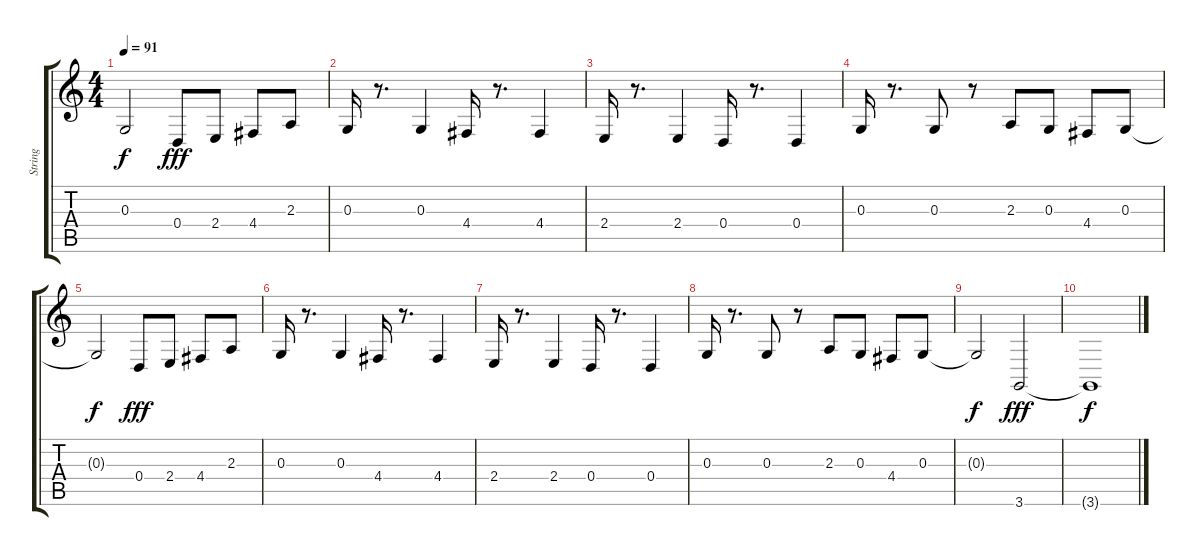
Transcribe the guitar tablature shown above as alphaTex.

\track ("String" "String") {instrument stringensemble1}
\staff {score tabs}
\tuning (E4 B3 G3 D3 A2 E2) {hide}
\ts (4 4)
\tempo 91
\clef g2
\ks c
0.3{t}.2{dy f} 0.4.8{dy fff} 2.4.8 4.4.8 2.3.8 |
0.3.16 r.8{d} 0.3.4 4.4.16 r.8{d} 4.4.4 |
2.4.16 r.8{d} 2.4.4 0.4.16 r.8{d} 0.4.4 |
0.3.16 r.8{d} 0.3.8 r.8 2.3.8 0.3.8 4.4.8 0.3.8 |
0.3{t}.2{dy f} 0.4.8{dy fff} 2.4.8 4.4.8 2.3.8 |
0.3.16 r.8{d} 0.3.4 4.4.16 r.8{d} 4.4.4 |
2.4.16 r.8{d} 2.4.4 0.4.16 r.8{d} 0.4.4 |
0.3.16 r.8{d} 0.3.8 r.8 2.3.8 0.3.8 4.4.8 0.3.8 |
0.3{t}.2{dy f} 3.6.2{dy fff} |
3.6{t}.1{dy f}
